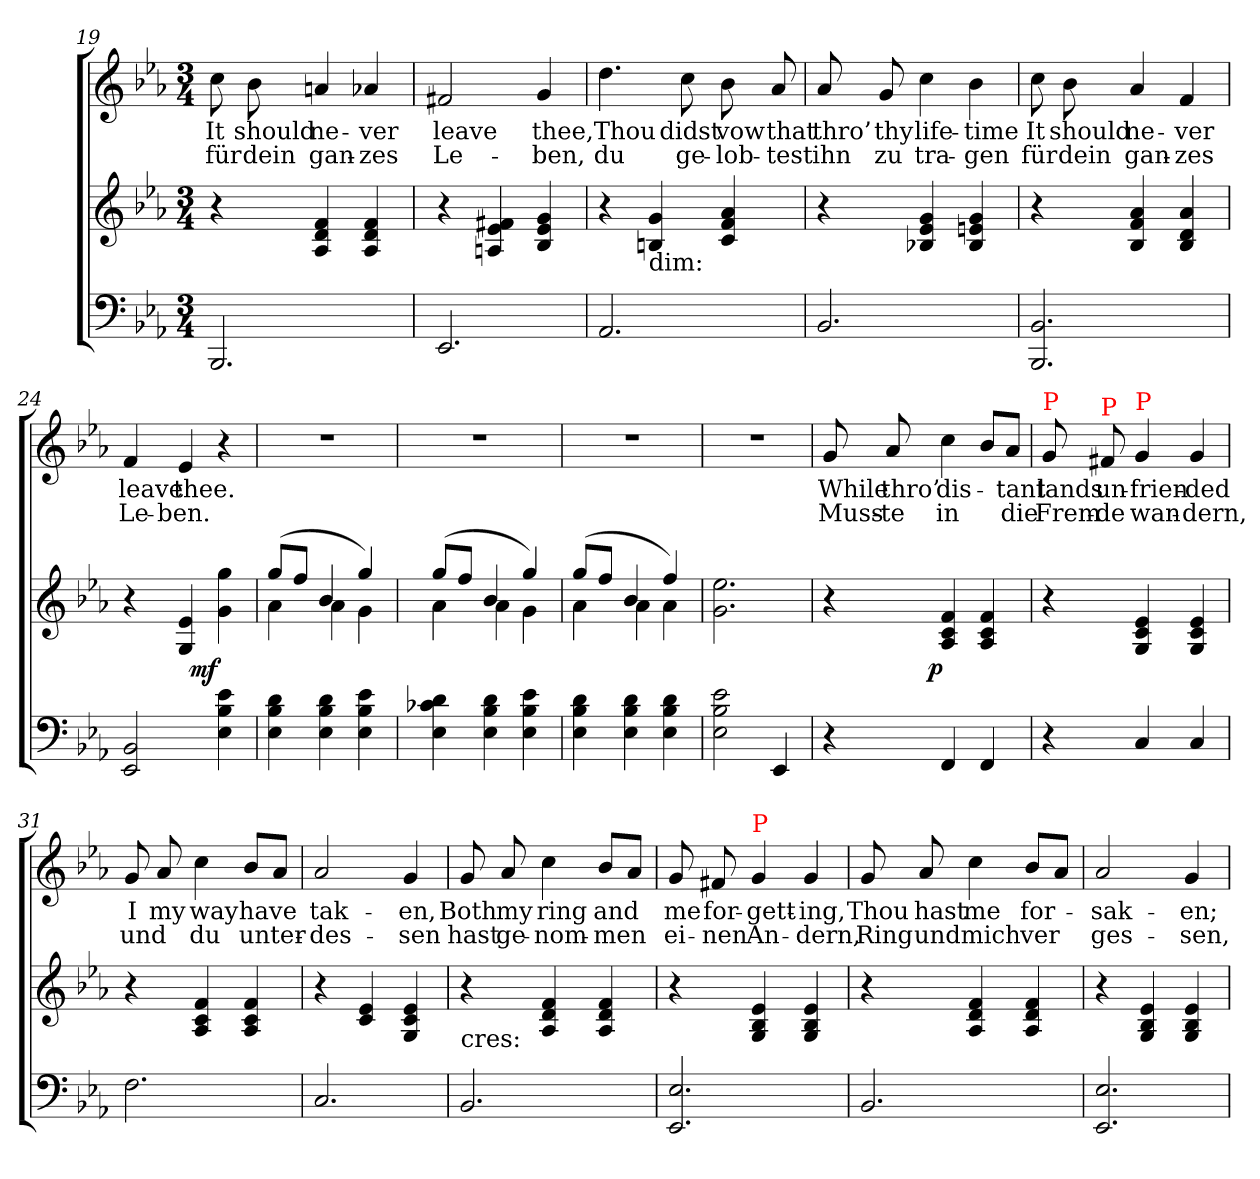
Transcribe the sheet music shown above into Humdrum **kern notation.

**kern	**kern	**dynam	**kern	**text	**text
*part2	*part2	*part2	*part1	*part1	*part1
*staff3	*staff2	*staff2/3	*staff1	*staff1	*staff1
*	*	*	*I"   	*	*
*clefF4	*clefG2	*	*clefG2	*	*
*k[b-e-a-]	*k[b-e-a-]	*	*k[b-e-a-]	*	*
*E-:	*E-:	*	*E-:	*	*
*M3/4	*M3/4	*	*M3/4	*	*
=19	=19	=19	=19	=19	=19
2.BBB-	4r	.	8cc	It	für
.	.	.	8b-	should	dein
.	4f 4d 4A-	.	4an	ne-	gan-
.	4f 4d 4A-	.	4a-X	-ver	-zes
=20	=20	=20	=20	=20	=20
2.EE-	4r	.	2f#X	leave	Le-
.	4f#X 4e- 4An	.	.	.	.
.	4g 4e- 4B-	.	4g	thee,	-ben,
=21	=21	=21	=21	=21	=21
2.AA-	4r	.	4.dd	Thou	du
!	!LO:TX:c:t=dim&colon;	!	!	!	!
.	4g 4Bn	.	.	.	.
.	.	.	8cc	didst	ge-
.	4a- 4f 4c	.	8b-	vow	-lob-
.	.	.	8a-	that	-test
=22	=22	=22	=22	=22	=22
2.BB-	4r	.	8a-	thro’	ihn
.	.	.	8g	thy	zu
.	4g 4e- 4B-X	.	4cc	life-	tra-
.	4g 4en 4B-	.	4b-	-time	-gen
=23	=23	=23	=23	=23	=23
2.BB- 2.BBB-	4r	.	8cc	It	für
.	.	.	8b-	should	dein
.	4a- 4f 4B-	.	4a-	ne-	gan-
.	4a- 4d 4B-	.	4f	-ver	-zes
=24	=24	=24	=24	=24	=24
2BB-/ 2EE-/	4r	.	4f	leave	Le-
.	4e- 4G	.	4e-	thee.	-ben.
!	!	!LO:DY:rj	!	!	!
4e-\ 4B-\ 4E-\	4gg\ 4g\	mf	4r	.	.
=25	=25	=25	=25	=25	=25
*	*^	*	*	*	*
4d 4B- 4E-	(>8ggL	4a-\	.	2.rdd	.	.
.	8ffJ	.	.	.	.	.
4d 4B- 4E-	4b-	4a-	.	.	.	.
4e- 4B- 4E-	4gg)	4g	.	.	.	.
=26	=26	=26	=26	=26	=26	=26
4d 4c-X 4E-	(>8ggL	4a-	.	2.rdd	.	.
.	8ffJ	.	.	.	.	.
4d 4B- 4E-	4b-	4a-	.	.	.	.
4e- 4B- 4E-	4gg)	4g	.	.	.	.
=27	=27	=27	=27	=27	=27	=27
4d 4B- 4E-	(>8ggL	4a-	.	2.rdd	.	.
.	8ffJ	.	.	.	.	.
4d 4B- 4E-	4b-	4a-	.	.	.	.
4d 4B- 4E-	4ff)	4a-	.	.	.	.
*	*v	*v	*	*	*	*
=28	=28	=28	=28	=28	=28
2e-\ 2B-\ 2E-\	2.ee-\ 2.g\	.	2.rdd	.	.
4EE-/	.	.	.	.	.
=29	=29	=29	=29	=29	=29
4r	4r	.	8g	While	Muss-
.	.	.	8a-	thro’	-te
!	!	!LO:DY:rj	!	!	!
4FF	4f 4c 4A-	p	4cc	dis-	in
4FF	4f 4c 4A-	.	8b-L	.	.
.	.	.	8a-J	-tant	die
=30	=30	=30	=30	=30	=30
!	!	!	!LO:TX:a:color=red:t=P	!	!
4r	4r	.	8g	lands	Frem-
!	!	!	!LO:TX:a:color=red:t=P	!	!
.	.	.	8f#X	un-	-de
!	!	!	!LO:TX:a:color=red:t=P	!	!
4C	4e- 4c 4G	.	4g	-frien-	wan-
4C	4e- 4c 4G	.	4g	-ded	-dern,
=31	=31	=31	=31	=31	=31
2.F	4r	.	8g	I	und
.	.	.	8a-	my	.
.	4f 4c 4A-	.	4cc	way	du
.	4f 4c 4A-	.	8b-L	have	unter-
.	.	.	8a-J	.	.
=32	=32	=32	=32	=32	=32
2.C/	4r	.	2a-	tak-	-des-
.	4e- 4c	.	.	.	.
.	4e- 4c 4G	.	4g	-en,	-sen
=33	=33	=33	=33	=33	=33
!	!LO:TX:c:t=cres&colon;	!	!	!	!
2.BB-/	4r	.	8g	Both	hast
.	.	.	8a-	my	ge-
.	4f 4d 4A-	.	4cc	ring	-nom-
.	4f 4d 4A-	.	8b-L	and	-men
.	.	.	8a-J	.	.
=34	=34	=34	=34	=34	=34
2.E-/ 2.EE-/	4r	.	8g	me	ei-
.	.	.	8f#X	for-	-nen
!	!	!	!LO:TX:a:color=red:t=P	!	!
.	4e- 4B- 4G	.	4g	-gett-	An-
.	4e- 4B- 4G	.	4g	-ing,	-dern,
=35	=35	=35	=35	=35	=35
2.BB-/	4r	.	8g	Thou	Ring
.	.	.	8a-	hast	und
.	4f 4d 4A-	.	4cc	me	mich
.	4f 4d 4A-	.	8b-L	for-	ver
.	.	.	8a-J	.	.
=36	=36	=36	=36	=36	=36
2.E-/ 2.EE-/	4r	.	2a-	-sak-	ges-
.	4e- 4B- 4G	.	.	.	.
.	4e- 4B- 4G	.	4g	-en;	-sen,
=	=	=	=	=	=
*-	*-	*-	*-	*-	*-
